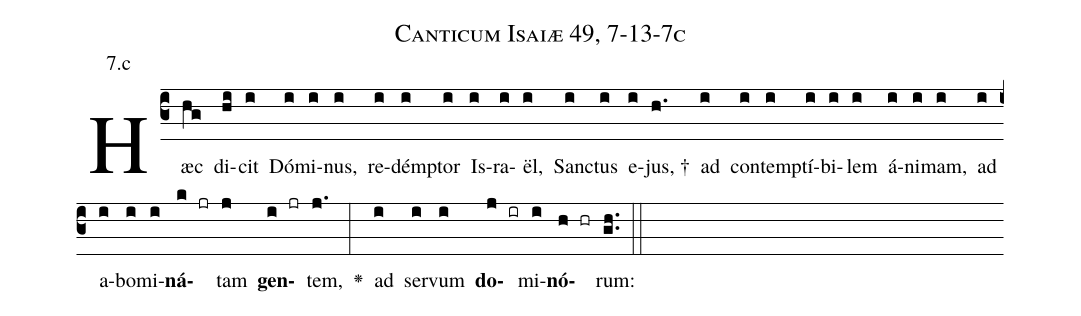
name: Canticum Isaiæ 49, 7-13-7c;
annotation: 7.c;
%%
(c3)Hæc(hg) di(hi)cit(i) Dó(i)mi(i)nus,(i) re(i)dém(i)ptor(i) Is(i)ra(i)ël,(i) San(i)ctus(i) e(i)jus, †(h.) ad(i) con(i)tem(i)ptí(i)bi(i)lem(i) á(i)ni(i)mam,(i) ad(i) a(i)bo(i)mi(i)<b>ná</b>(k jr)tam(j) <b>gen</b>(i jr)tem,(j.) <v>\greheightstar</v>(:) ad(i) ser(i)vum(i) <b>do</b>(j ir)mi(i)<b>nó</b>(h hr)rum:(gh..) (::)


%E(i) u(i) o(j) u(i) a(h) e.(gh..) (::)
